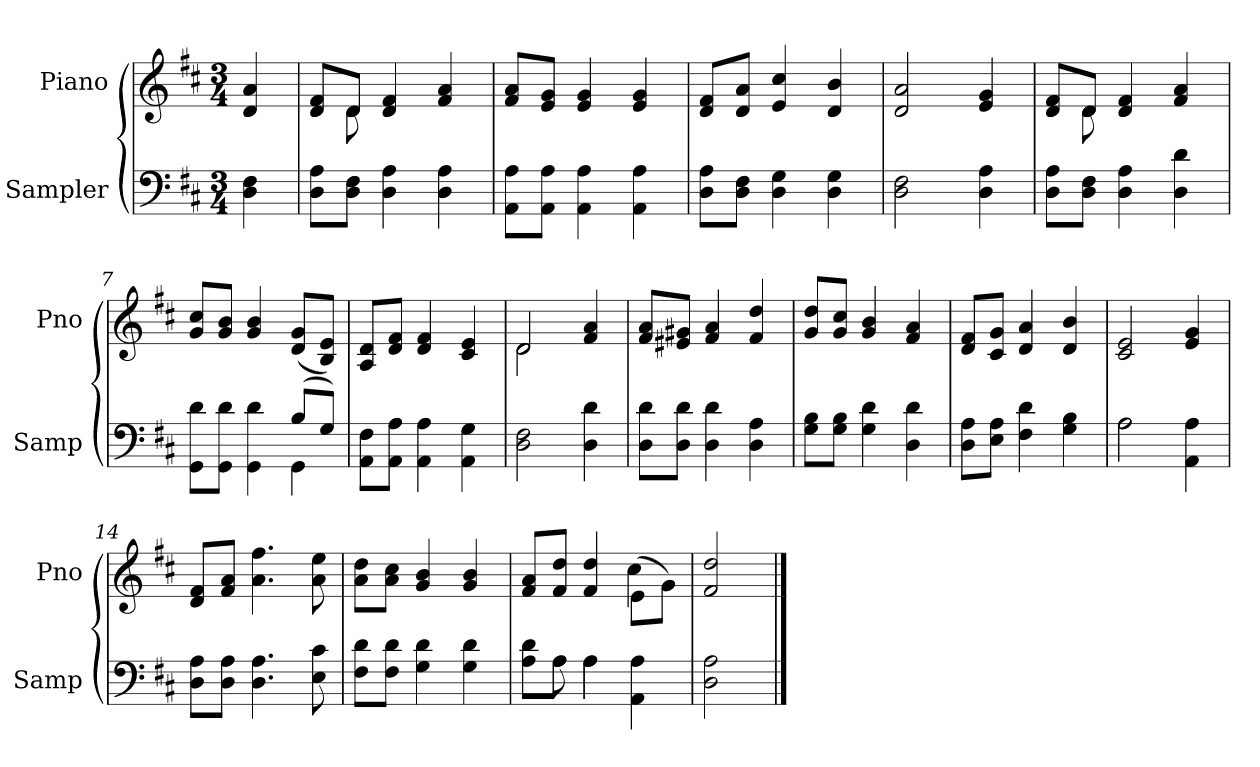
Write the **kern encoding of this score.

**kern	**kern
*part2	*part1
*staff2	*staff1
*I"Sampler	*I"Piano
*I'Samp	*I'Pno
*clefF4	*clefG2
*k[f#c#]	*k[f#c#]
*D:	*D:
*M3/4	*M3/4
=1	=1
4D 4F#	4d 4a
=2	=2
*	*^
8D\ 8A\L	8d/ 8f#/L	8ryy
8D\ 8F#\J	8d/J	8d
4D 4A	4d 4f#	2ryy
4D 4A	4f# 4a	.
*	*v	*v
=3	=3
8AA\ 8A\L	8f#/ 8a/L
8AA\ 8A\J	8e/ 8g/J
4AA 4A	4e 4g
4AA 4A	4e 4g
=4	=4
8D\ 8A\L	8d/ 8f#/L
8D\ 8F#\J	8d/ 8a/J
4D 4G	4e 4cc#
4D 4G	4d 4b
=5	=5
2D 2F#	2d 2a
4D 4A	4e 4g
=6	=6
*	*^
8D\ 8A\L	8d/ 8f#/L	8ryy
8D\ 8F#\J	8d/J	8d
4D 4A	4d 4f#	2ryy
4D 4d	4f# 4a	.
*	*v	*v
=7	=7
*^	*
8GG\ 8d\L	2ryy	8g/ 8cc#/L
8GG\ 8d\J	.	8g/ 8b/J
4GG 4d	.	4g 4b
(8B/L	4GG	(8d/ 8g/L
8G/J)	.	8B/ 8e/J)
*v	*v	*
=8	=8
8AA\ 8F#\L	8A/ 8d/L
8AA\ 8A\J	8d/ 8f#/J
4AA 4A	4d 4f#
4AA 4G	4c# 4e
=9	=9
*	*^
2D 2F#	2d/	2d
4D 4d	4f# 4a	4ryy
*	*v	*v
=10	=10
8D\ 8d\L	8f#/ 8a/L
8D\ 8d\J	8e#X/ 8g#X/J
4D 4d	4f# 4a
4D 4A	4f# 4dd
=11	=11
8G\ 8B\L	8g/ 8dd/L
8G\ 8B\J	8g/ 8cc#/J
4G 4d	4g 4b
4D 4d	4f# 4a
=12	=12
8D\ 8A\L	8d/ 8f#/L
8E\ 8A\J	8c#/ 8g/J
4F# 4d	4d 4a
4G 4B	4d 4b
=13	=13
*^	*
2A\	2A	2c# 2e
4AA 4A	4ryy	4e 4g
*v	*v	*
=14	=14
8D\ 8A\L	8d/ 8f#/L
8D\ 8A\J	8f#/ 8a/J
4.D 4.A	4.a 4.ff#
8E 8c#	8a 8ee
=15	=15
8F#\ 8d\L	8a\ 8dd\L
8F#\ 8d\J	8a\ 8cc#\J
4G 4d	4g 4b
4G 4d	4g 4b
=16	=16
*^	*^
8A\ 8d\L	8ryy	8f#/ 8a/L	2ryy
8A\J	8A	8f#/ 8dd/J	.
4A\	4A	4f# 4dd	.
4AA 4A	4ryy	(8e\L	4cc#
.	.	8g\J)	.
*v	*v	*	*
*	*v	*v
=17	=17
2D 2A	2f# 2dd
==	==
*-	*-
